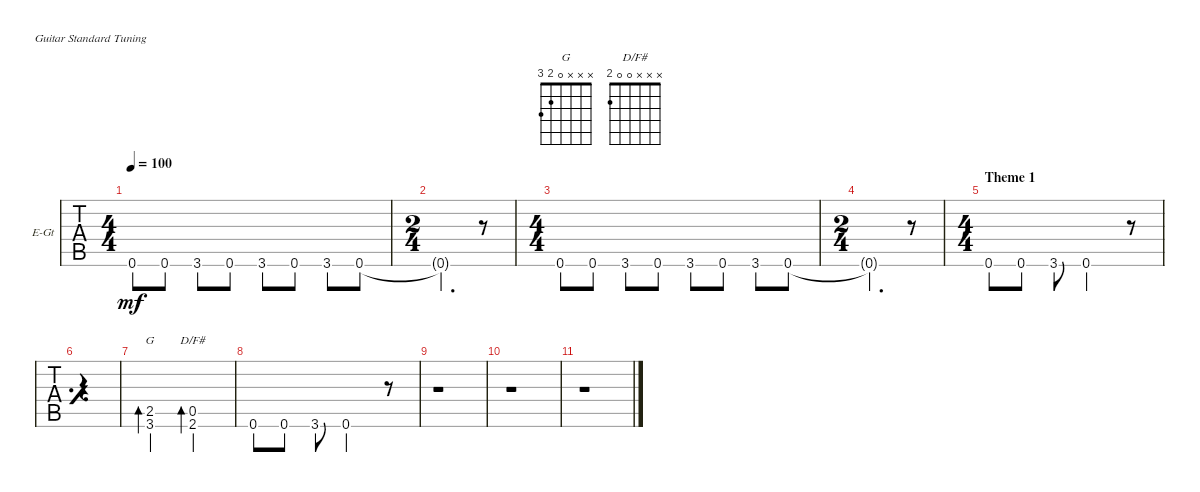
\defaultSystemsLayout 4
\bracketExtendMode groupsimilarinstruments
\firstSystemTrackNameOrientation horizontal
\otherSystemsTrackNameOrientation horizontal
\track ("Guitar" "E-Gt") {instrument electricguitarclean}
\staff {tabs}
\tuning (E4 B3 G3 D3 A2 E2)
\chord ("G" x x x 0 2 3)
\chord ("D/F#" x x x 0 0 2)
\ts (4 4)
\tempo 100
\clef g2
\ks c
0.6.8{dy mf} 0.6.8 3.6.8 0.6.8 3.6.8 0.6.8 3.6.8 0.6.8 |
\ts (2 4)
0.6{t}.4{d} r.8 |
\ts (4 4)
0.6.8 0.6.8 3.6.8 0.6.8 3.6.8 0.6.8 3.6.8 0.6.8 |
\ts (2 4)
0.6{t}.4{d} r.8 |
\ts (4 4)
\section ("" "Theme 1")
0.6.8 0.6.8 3.6.8 0.6.2 r.8 |
\simile simple
|
\simile none
(3.6 2.5).2{bd 119 ch "G"} (2.6 0.5).2{bd 119 ch "D/F#"} |
0.6.8 0.6.8 3.6.8 0.6.2 r.8 |
r.1 |
r.1 |
r.1
